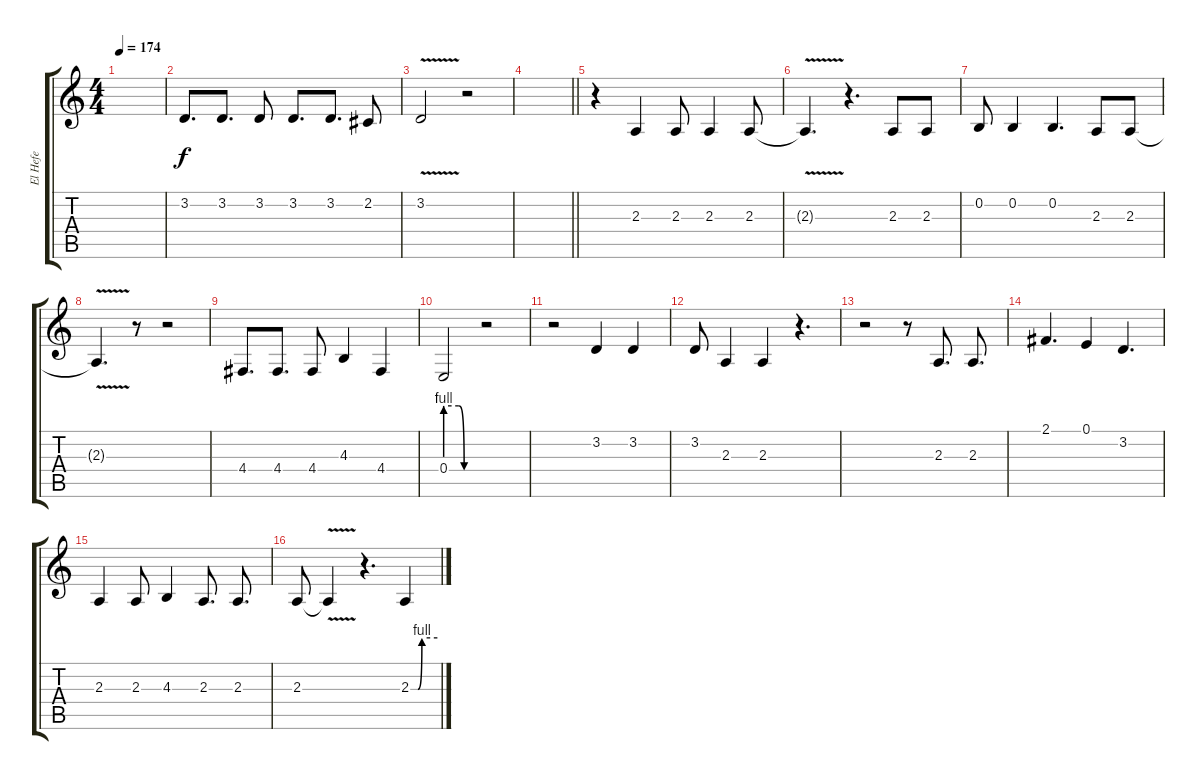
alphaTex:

\track ("El Hefe" "El Hefe") {instrument tenorsax}
\staff {score tabs}
\tuning (E4 B3 G3 D3 A2 E2) {hide}
\ts (4 4)
\tempo 174
\clef g2
\ks c
|
3.2.8{d} 3.2.8{d} 3.2.8 3.2.8{d} 3.2.8{d} 2.2.8 |
3.2{v}.2 r.2 |
\barLineRight lightlight
|
\section ("" "")
r.4 2.3.4 2.3.8 2.3.4 2.3.8 |
2.3{v t}.4{d} r.4{d} 2.3.8 2.3.8 |
0.2.8 0.2.4 0.2.4{d} 2.3.8 2.3.8 |
2.3{v t}.4{d} r.8 r.2 |
4.4.8{d} 4.4.8{d} 4.4.8 4.3.4 4.4.4 |
0.4{be (custom 0 4 25 4 35 0 60 0)}.2 r.2 |
r.2 3.2.4 3.2.4 |
3.2.8 2.3.4 2.3.4 r.4{d} |
r.2 r.8 2.3.8{d} 2.3.8{d} |
2.1.4{d} 0.1.4 3.2.4{d} |
2.3.4 2.3.8 4.3.4 2.3.8{d} 2.3.8{d} |
2.3.8 2.3{v t}.4 r.4{d} 2.3{be (custom 0 0 16 0 25 4 60 4)}.4
